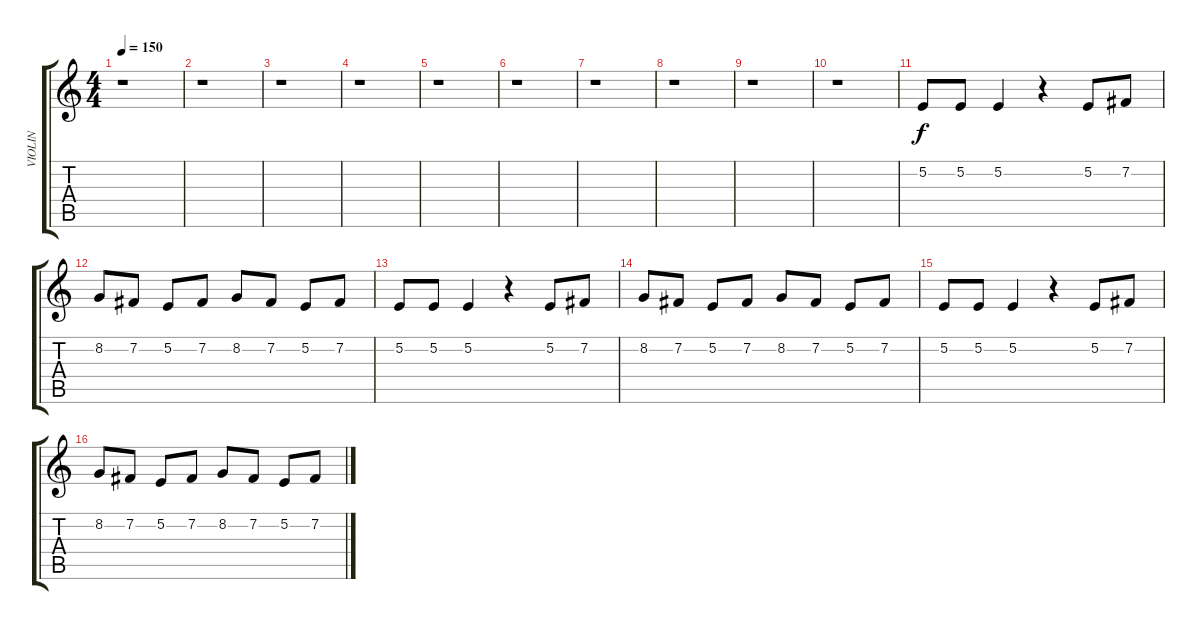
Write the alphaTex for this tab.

\track ("VIOLIN" "VIOLIN") {instrument violin}
\staff {score tabs}
\tuning (E4 B3 G3 D3 A2 E2) {hide}
\ts (4 4)
\tempo 150
\clef g2
\ks c
r.1{dy f} |
r.1 |
r.1 |
r.1 |
r.1 |
r.1 |
r.1 |
r.1 |
r.1 |
r.1 |
5.2.8{volume 10} 5.2.8 5.2.4 r.4 5.2.8 7.2.8 |
8.2.8 7.2.8 5.2.8 7.2.8 8.2.8 7.2.8 5.2.8 7.2.8 |
5.2.8 5.2.8 5.2.4 r.4 5.2.8 7.2.8 |
8.2.8 7.2.8 5.2.8 7.2.8 8.2.8 7.2.8 5.2.8 7.2.8 |
5.2.8 5.2.8 5.2.4 r.4 5.2.8 7.2.8 |
8.2.8 7.2.8 5.2.8 7.2.8 8.2.8 7.2.8 5.2.8 7.2.8
